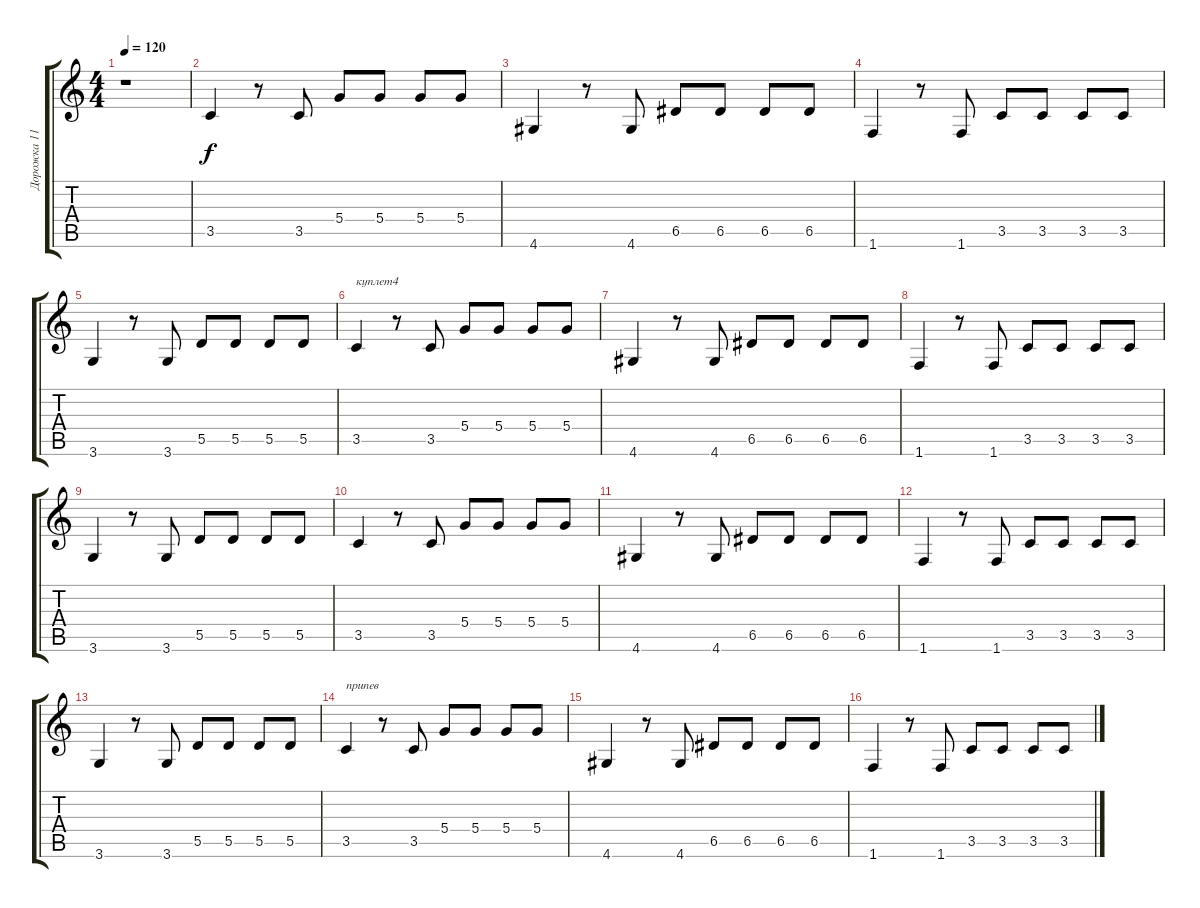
\track ("Дорожка 11" "Дорожка 11") {instrument fretlessbass}
\staff {score tabs}
\tuning (E4 B3 G3 D3 A2 E2) {hide}
\ts (4 4)
\tempo 120
\clef g2
\ks c
r.1{dy f} |
3.5.4 r.8 3.5.8 5.4.8 5.4.8 5.4.8 5.4.8 |
4.6.4 r.8 4.6.8 6.5.8 6.5.8 6.5.8 6.5.8 |
1.6.4 r.8 1.6.8 3.5.8 3.5.8 3.5.8 3.5.8 |
3.6.4 r.8 3.6.8 5.5.8 5.5.8 5.5.8 5.5.8 |
3.5.4{txt "куплет4"} r.8 3.5.8 5.4.8 5.4.8 5.4.8 5.4.8 |
4.6.4 r.8 4.6.8 6.5.8 6.5.8 6.5.8 6.5.8 |
1.6.4 r.8 1.6.8 3.5.8 3.5.8 3.5.8 3.5.8 |
3.6.4 r.8 3.6.8 5.5.8 5.5.8 5.5.8 5.5.8 |
3.5.4 r.8 3.5.8 5.4.8 5.4.8 5.4.8 5.4.8 |
4.6.4 r.8 4.6.8 6.5.8 6.5.8 6.5.8 6.5.8 |
1.6.4 r.8 1.6.8 3.5.8 3.5.8 3.5.8 3.5.8 |
3.6.4 r.8 3.6.8 5.5.8 5.5.8 5.5.8 5.5.8 |
3.5.4{txt "припев"} r.8 3.5.8 5.4.8 5.4.8 5.4.8 5.4.8 |
4.6.4 r.8 4.6.8 6.5.8 6.5.8 6.5.8 6.5.8 |
1.6.4 r.8 1.6.8 3.5.8 3.5.8 3.5.8 3.5.8
